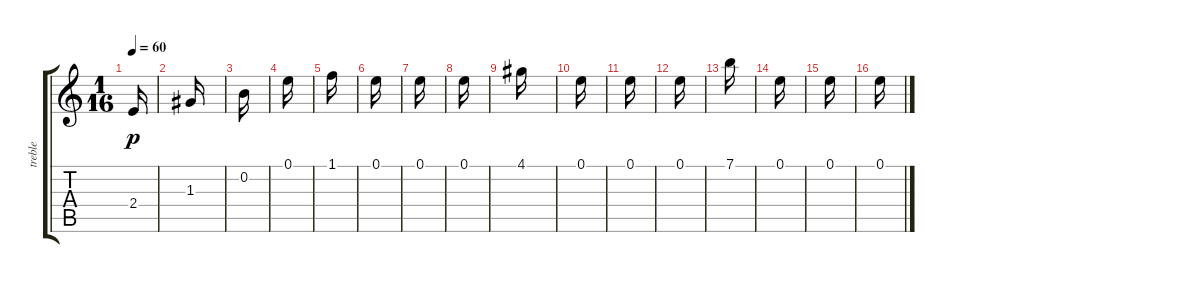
\track ("treble              " "treble    ") {instrument acousticguitarnylon}
\staff {score tabs}
\tuning (E4 B3 G3 D3 A2 E2) {hide}
\ts (1 16)
\tempo 60
\clef g2
\ks c
2.4.16{dy p} |
1.3.16 |
0.2.16 |
0.1.16 |
1.1.16 |
0.1.16 |
0.1.16 |
0.1.16 |
4.1.16 |
0.1.16 |
0.1.16 |
0.1.16 |
7.1.16 |
0.1.16 |
0.1.16 |
0.1.16
